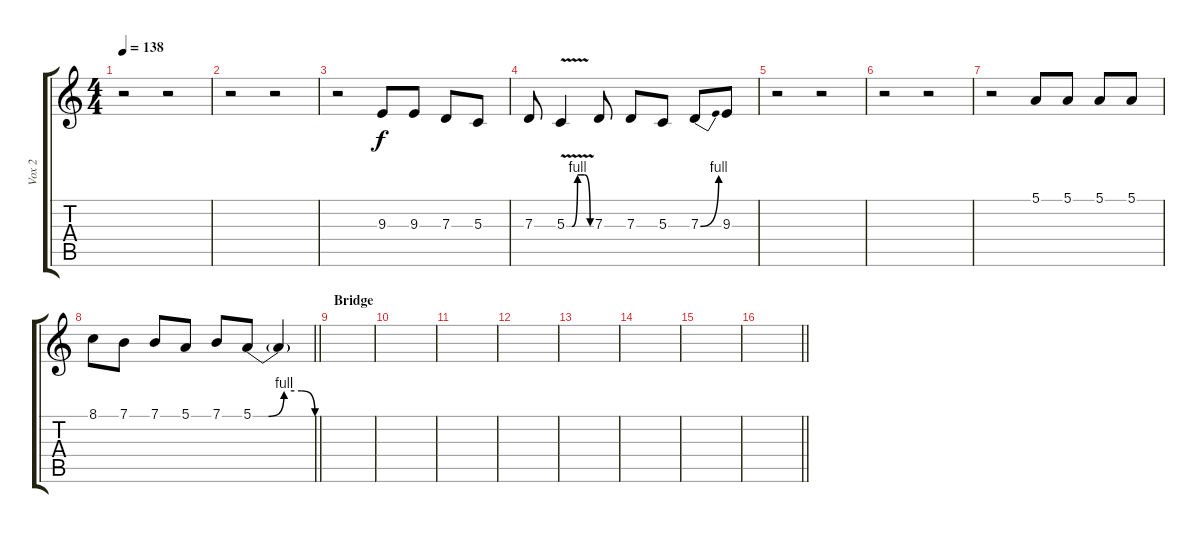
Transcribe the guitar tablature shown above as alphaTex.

\track ("Vox 2" "Vox 2") {instrument lead2sawtooth}
\staff {score tabs}
\tuning (E4 B3 G3 D3 A2 E2) {hide}
\ts (4 4)
\tempo 138
\clef g2
\ks c
r.2{dy f} r.2 |
r.2 r.2 |
r.2 9.3.8 9.3.8 7.3.8 5.3.8 |
7.3.8 5.3{be (custom 0 0 13 0 27 4 44 4 58 0 60 0) v}.4 7.3.8 7.3.8 5.3.8 7.3{be (bend 0 0 60 4)}.8 9.3.8 |
r.2 r.2 |
r.2 r.2 |
r.2 5.1.8 5.1.8 5.1.8 5.1.8 |
\barLineRight lightlight
8.1.8 7.1.8 7.1.8 5.1.8 7.1.8 5.1{be (custom 0 0 15 0 30 4 47 4 60 0)}.8 5.1{t}.4 |
\section ("" "Bridge")
|
|
|
|
|
|
|
\barLineRight lightlight
